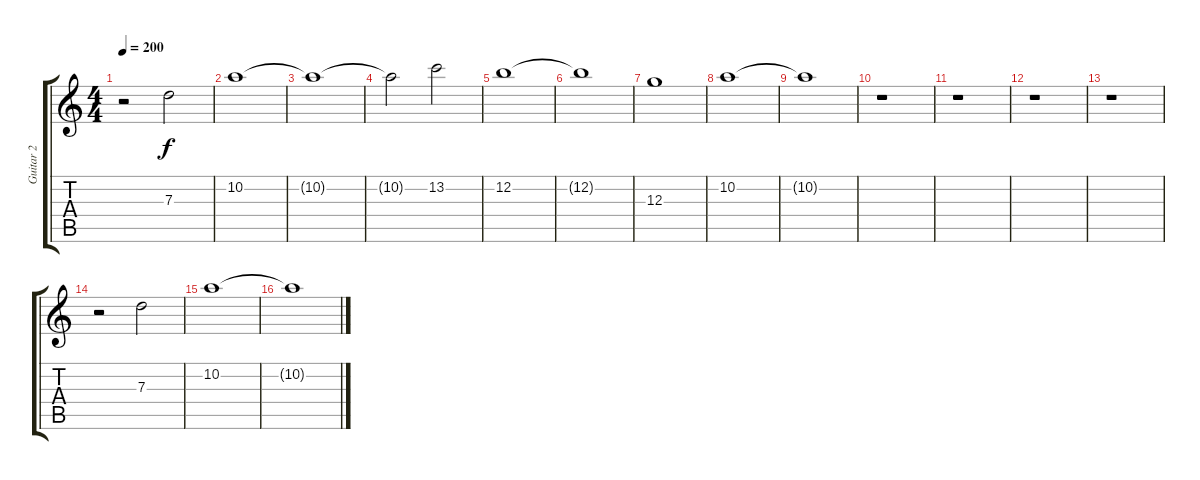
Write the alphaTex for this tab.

\track ("Guitar 2" "Guitar 2") {instrument acousticguitarsteel}
\staff {score tabs}
\tuning (E4 B3 G3 D3 A2 E2) {hide}
\ts (4 4)
\tempo 200
\clef g2
\ks c
r.2{dy f} 7.3.2 |
10.2.1 |
10.2{t}.1 |
10.2{t}.2 13.2.2 |
12.2.1 |
12.2{t}.1 |
12.3.1 |
10.2.1 |
10.2{t}.1 |
r.1 |
r.1 |
r.1 |
r.1 |
r.2 7.3.2 |
10.2.1 |
10.2{t}.1
